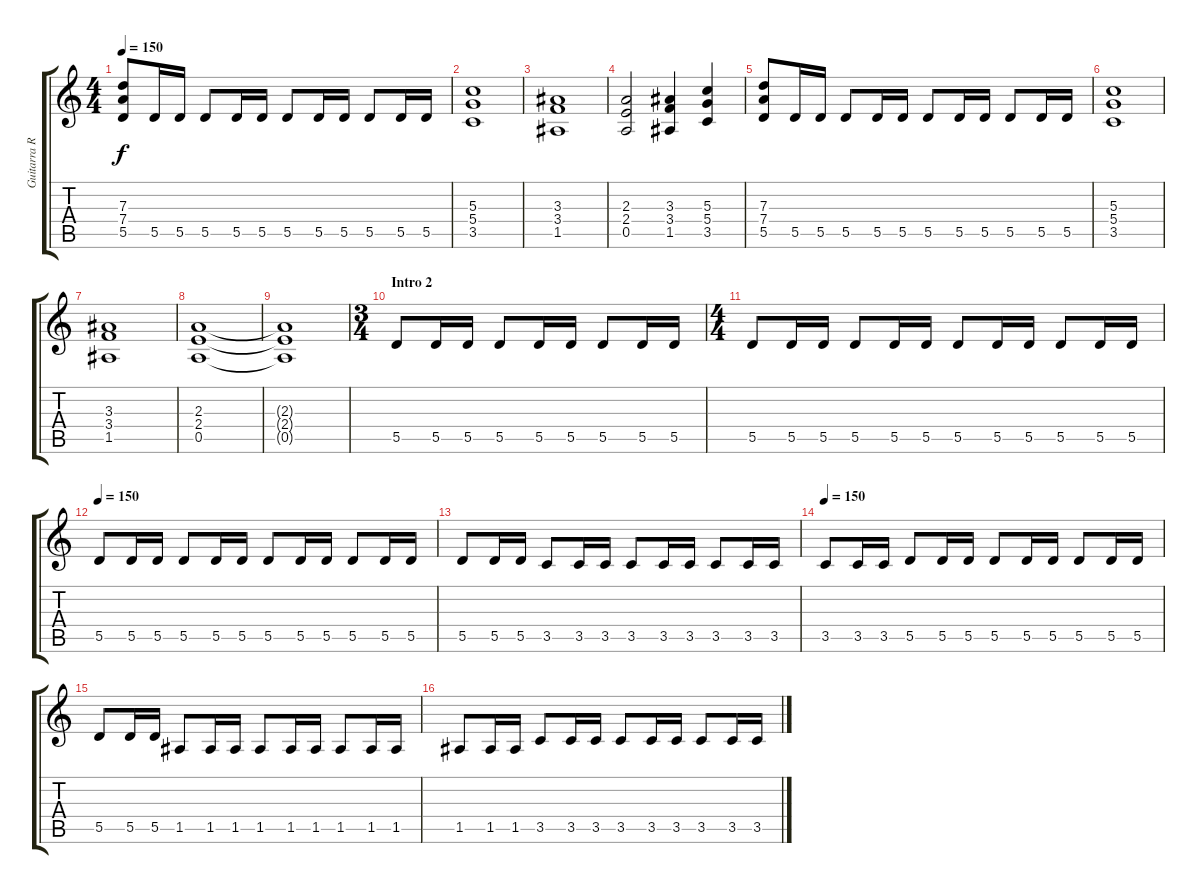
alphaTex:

\track ("Guitarra Ritmica" "Guitarra R") {instrument distortionguitar}
\staff {score tabs}
\tuning (E4 B3 G3 D3 A2 E2) {hide}
\ts (4 4)
\tempo 150
\clef g2
\ks c
(7.3 7.4 5.5).8{dy f} 5.5.16 5.5.16 5.5.8 5.5.16 5.5.16 5.5.8 5.5.16 5.5.16 5.5.8 5.5.16 5.5.16 |
(5.3 5.4 3.5).1 |
(3.3 3.4 1.5).1 |
(2.3 2.4 0.5).2 (3.3 3.4 1.5).4 (5.3 5.4 3.5).4 |
(7.3 7.4 5.5).8 5.5.16 5.5.16 5.5.8 5.5.16 5.5.16 5.5.8 5.5.16 5.5.16 5.5.8 5.5.16 5.5.16 |
(5.3 5.4 3.5).1 |
(3.3 3.4 1.5).1 |
(2.3 2.4 0.5).1 |
(2.3{t} 2.4{t} 0.5{t}).1 |
\ts (3 4)
\section ("" "Intro 2")
5.5.8 5.5.16 5.5.16 5.5.8 5.5.16 5.5.16 5.5.8 5.5.16 5.5.16 |
\ts (4 4)
5.5.8 5.5.16 5.5.16 5.5.8 5.5.16 5.5.16 5.5.8 5.5.16 5.5.16 5.5.8 5.5.16 5.5.16 |
\tempo 150
5.5.8 5.5.16 5.5.16 5.5.8 5.5.16 5.5.16 5.5.8 5.5.16 5.5.16 5.5.8 5.5.16 5.5.16 |
5.5.8 5.5.16 5.5.16 3.5.8 3.5.16 3.5.16 3.5.8 3.5.16 3.5.16 3.5.8 3.5.16 3.5.16 |
\tempo 150
3.5.8 3.5.16 3.5.16 5.5.8 5.5.16 5.5.16 5.5.8 5.5.16 5.5.16 5.5.8 5.5.16 5.5.16 |
5.5.8 5.5.16 5.5.16 1.5.8 1.5.16 1.5.16 1.5.8 1.5.16 1.5.16 1.5.8 1.5.16 1.5.16 |
1.5.8 1.5.16 1.5.16 3.5.8 3.5.16 3.5.16 3.5.8 3.5.16 3.5.16 3.5.8 3.5.16 3.5.16
